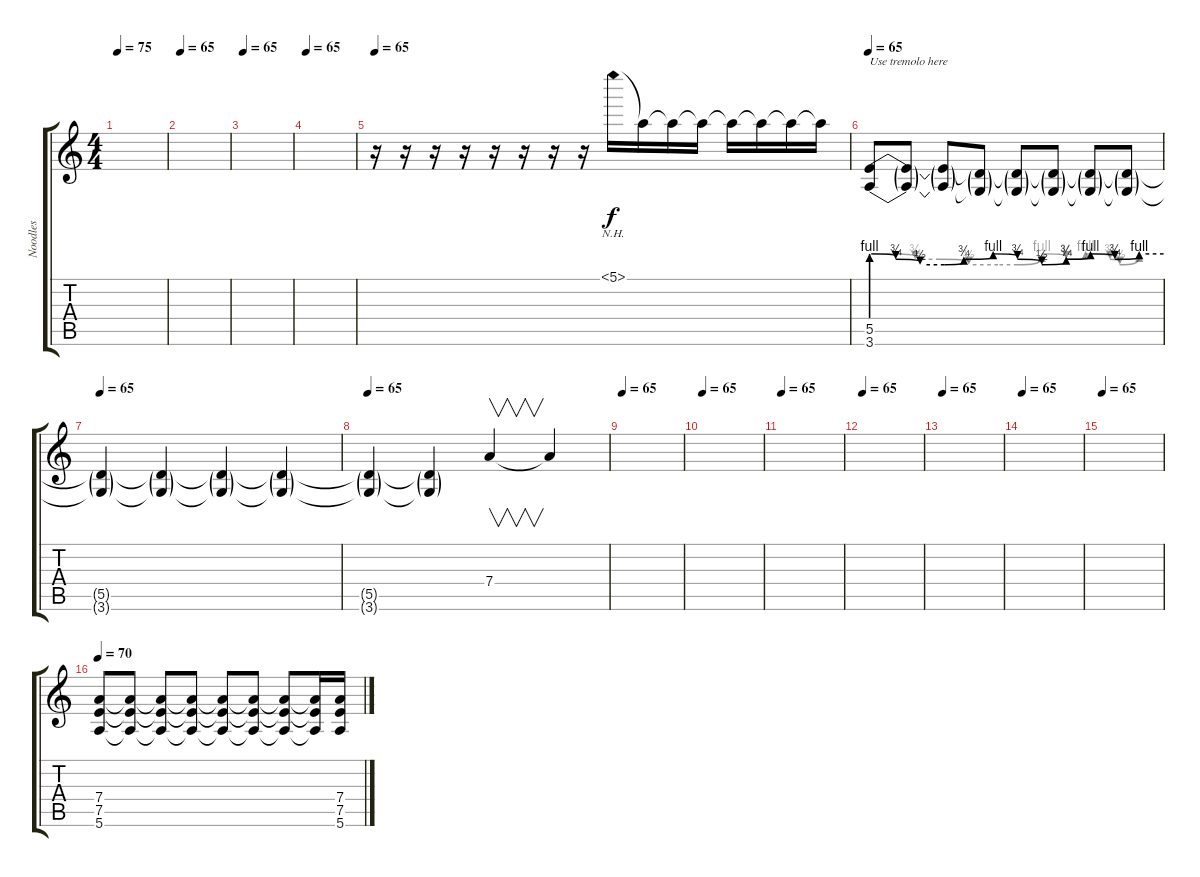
\track ("Noodles" "Noodles") {instrument distortionguitar}
\staff {score tabs}
\tuning (E4 B3 G3 D3 A2 E2) {hide}
\ts (4 4)
\tempo 75
\tempo 65
\tempo 75
\clef g2
\ks c
|
\tempo 65
|
\tempo 65
|
\tempo 65
|
\tempo 65
r.16 r.16 r.16 r.16 r.16 r.16 r.16 r.16 5.1{nh}.16{volume 0} 5.1{t}.16{volume 1} 5.1{t}.16 5.1{t}.16{volume 3} 5.1{t}.16{volume 6} 5.1{t}.16{volume 8} 5.1{t}.16{volume 10} 5.1{t}.16{volume 12} |
\tempo 65
(5.5{be (custom 0 4 5 3 10 2 15 2 19 3 25 4 30 3 35 2 40 3 45 4 50 3 55 4 60 4)} 3.6{be (custom 0 4 9 3 14 3 20 2 26 2 30 2 35 4 40 3 44 4 49 3 51 2 55 4 60 4)}).8{txt "Use tremolo here"} (5.5{t} 3.6{t}).8 (5.5{t} 3.6{t}).8 (5.5{t} 3.6{t}).8{volume 11} (5.5{t} 3.6{t}).8 (5.5{t} 3.6{t}).8{volume 10} (5.5{t} 3.6{t}).8 (5.5{t} 3.6{t}).8{volume 9} |
\tempo 65
(5.5{t} 3.6{t}).4{volume 8} (5.5{t} 3.6{t}).4{volume 7} (5.5{t} 3.6{t}).4{volume 6} (5.5{t} 3.6{t}).4{volume 5} |
\tempo 65
(5.5{t} 3.6{t}).4{volume 3} (5.5{t} 3.6{t}).4 7.4.4{v volume 3} 7.4{t}.4 |
\tempo 65
|
\tempo 65
|
\tempo 65
|
\tempo 65
|
\tempo 65
|
\tempo 65
|
\tempo 65
|
\tempo 70
(7.4 7.5 5.6).8{volume 14} (7.4{t} 7.5{t} 5.6{t}).8 (7.4{t} 7.5{t} 5.6{t}).8 (7.4{t} 7.5{t} 5.6{t}).8 (7.4{t} 7.5{t} 5.6{t}).8 (7.4{t} 7.5{t} 5.6{t}).8 (7.4{t} 7.5{t} 5.6{t}).8 (7.4{t} 7.5{t} 5.6{t}).16 (7.4 7.5 5.6).16
